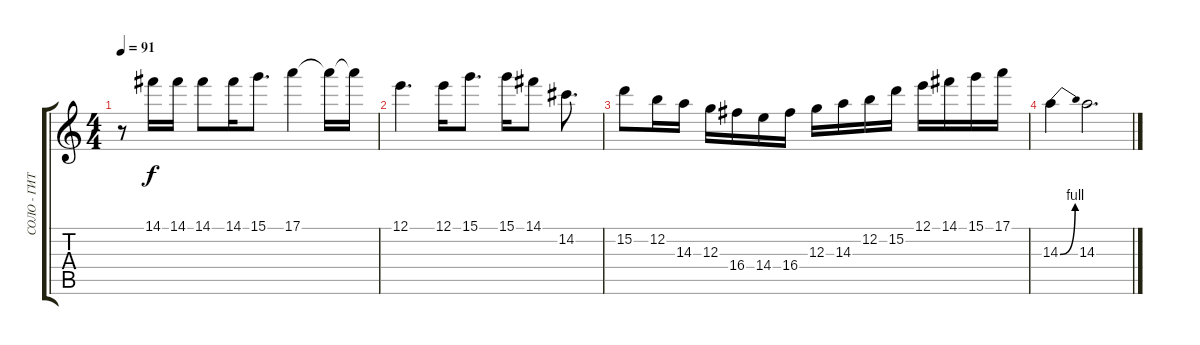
\track ("СОЛО - ГИТАРА" "СОЛО - ГИТ") {instrument distortionguitar}
\staff {score tabs}
\tuning (E4 B3 G3 D3 A2 E2) {hide}
\ts (4 4)
\tempo 91
\clef g2
\ks c
r.8{dy f} 14.1.16 14.1.16 14.1.8 14.1.16 15.1.8{d} 17.1.4 17.1{t}.16 17.1{t}.16 |
12.1.4{d} 12.1.16 15.1.8{d} 15.1.16 14.1.8 14.2.8{d} |
15.2.8 12.2.16 14.3.16 12.3.16 16.4.16 14.4.16 16.4.16 12.3.16 14.3.16 12.2.16 15.2.16 12.1.16 14.1.16 15.1.16 17.1.16 |
14.3{be (bend 0 0 60 4)}.4 14.3.2{d}
